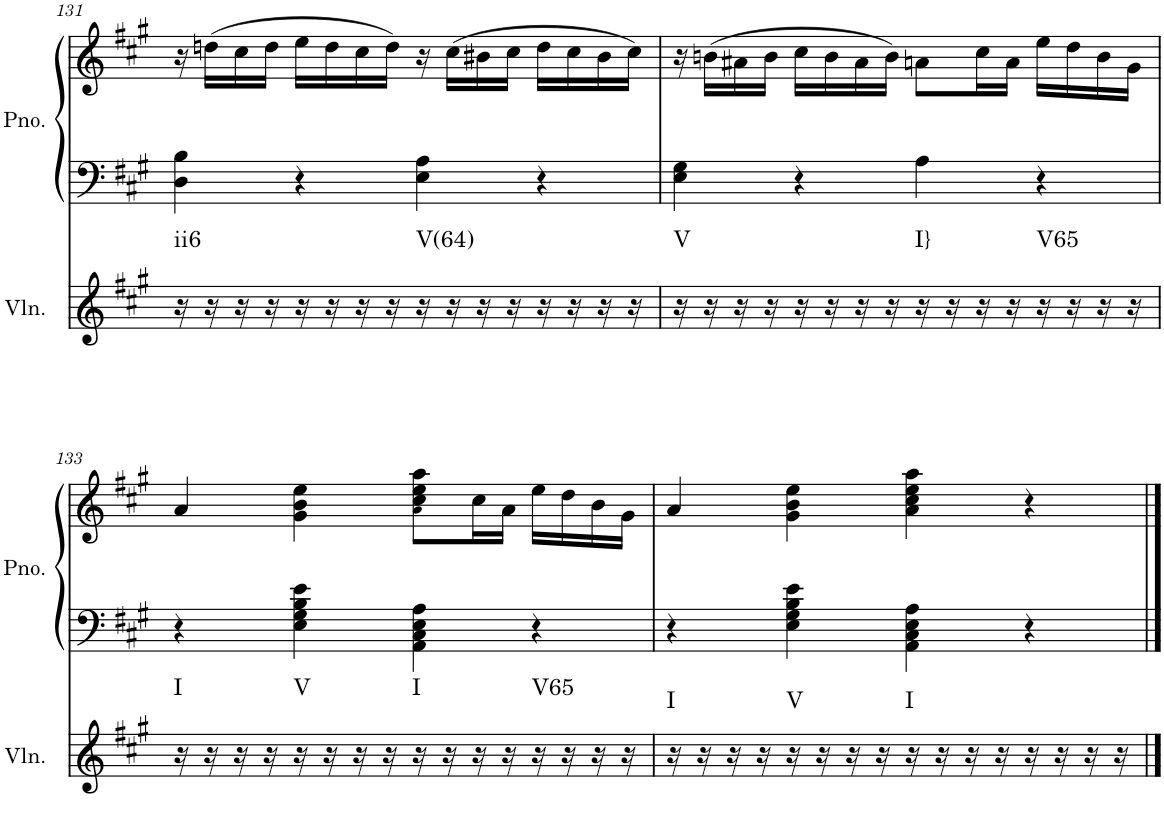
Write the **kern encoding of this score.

**kern	**harte	**kern	**kern
*part2	*part2	*part1	*part1
*staff3	*	*staff2	*staff1
*I"Violin	*	*I"Piano	*
*I'Vln.	*	*I'Pno.	*
!!LO:PB:g=z
*clefG2	*	*clefF4	*clefG2
*k[f#c#g#]	*	*k[f#c#g#]	*k[f#c#g#]
*M4/4	*	*M4/4	*M4/4
*met(c)	*	*met(c)	*met(c)
=131	=131	=131	=131
!	!LO:H:kt=ii6	!	!
16r	N	4D\ 4B\	16r
16r	.	.	(16ddn\LL
16r	.	.	16cc#\
16r	.	.	16dd\JJ
16r	.	4r	16ee\LL
16r	.	.	16dd\
16r	.	.	16cc#\
16r	.	.	16dd\JJ)
!	!LO:H:kt=V(64)	!	!
16r	N	4E\ 4A\	16r
16r	.	.	(16cc#\LL
16r	.	.	16b#X\
16r	.	.	16cc#\JJ
16r	.	4r	16dd\LL
16r	.	.	16cc#\
16r	.	.	16b#\
16r	.	.	16cc#\JJ)
=132	=132	=132	=132
!	!LO:H:kt=V	!	!
16r	N	4E\ 4G#\	16r
16r	.	.	(16bn\LL
16r	.	.	16a#X\
16r	.	.	16b\JJ
16r	.	4r	16cc#\LL
16r	.	.	16b\
16r	.	.	16a#\
16r	.	.	16b\JJ)
!	!LO:H:kt=I}	!	!
16r	N	4A\	8an\L
16r	.	.	.
16r	.	.	16cc#\L
16r	.	.	16a\JJ
!	!LO:H:kt=V65	!	!
16r	N	4r	16ee\LL
16r	.	.	16dd\
16r	.	.	16b\
16r	.	.	16g#\JJ
!!LO:LB:g=z
=133	=133	=133	=133
!	!LO:H:kt=I	!	!
16r	N	4r	4a/
16r	.	.	.
16r	.	.	.
16r	.	.	.
!	!LO:H:kt=V	!	!
16r	N	4E\ 4G#\ 4B\ 4e\	4g#\ 4b\ 4ee\
16r	.	.	.
16r	.	.	.
16r	.	.	.
!	!LO:H:kt=I	!	!
16r	N	4AA\ 4C#\ 4E\ 4A\	8a!\ 8cc#\ 8ee\ 8aa\L
16r	.	.	.
16r	.	.	16cc#\L
16r	.	.	16a\JJ
!	!LO:H:kt=V65	!	!
16r	N	4r	16ee\LL
16r	.	.	16dd\
16r	.	.	16b\
16r	.	.	16g#\JJ
=134	=134	=134	=134
!	!LO:H:kt=I	!	!
16r	N	4r	4a/
16r	.	.	.
16r	.	.	.
16r	.	.	.
!	!LO:H:kt=V	!	!
16r	N	4E\ 4G#\ 4B\ 4e\	4g#\ 4b\ 4ee\
16r	.	.	.
16r	.	.	.
16r	.	.	.
!	!LO:H:kt=I	!	!
16r	N	4AA\ 4C#\ 4E\ 4A\	4a\ 4cc#\ 4ee\ 4aa\
16r	.	.	.
16r	.	.	.
16r	.	.	.
16r	.	4r	4r
16r	.	.	.
16r	.	.	.
16r	.	.	.
==	==	==	==
*-	*-	*-	*-
